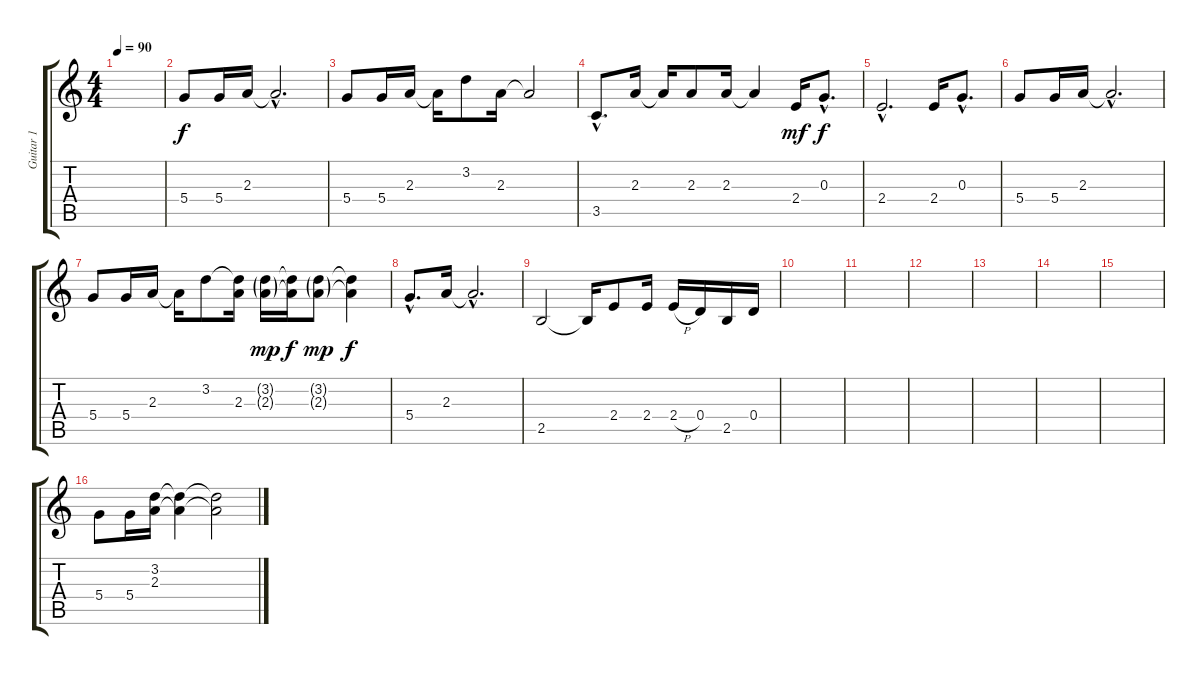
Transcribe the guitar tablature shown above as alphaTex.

\track ("Guitar 1" "Guitar 1") {instrument electricguitarjazz}
\staff {score tabs}
\tuning (E4 B3 G3 D3 A2 E2) {hide}
\ts (4 4)
\tempo 90
\clef g2
\ks c
|
5.4.8{instrument electricguitarjazz} 5.4.16 2.3.16 2.3{hac t}.2{d} |
5.4.8 5.4.16 2.3.16 2.3{t}.16 3.2.8 2.3.16 2.3{t}.2 |
3.5{hac}.8{d} 2.3.16 2.3{t}.16 2.3.8 2.3.16 2.3{t}.4 2.4.16{dy mf} 0.3{hac}.8{d dy f} |
2.4{hac}.2{d} 2.4.16 0.3{hac}.8{d} |
5.4.8 5.4.16 2.3.16 2.3{hac t}.2{d} |
5.4.8 5.4.16 2.3.16 2.3{t}.16 3.2.8 (3.2{t} 2.3).16 (3.2{g} 2.3{g}).16{dy mp} (3.2{t} 2.3{t}).16{dy f} (3.2{g} 2.3{g}).8{dy mp} (3.2{t} 2.3{t}).4{dy f} |
5.4{hac}.8{d} 2.3.16 2.3{hac t}.2{d} |
2.5.2 2.5{t}.16 2.4.8 2.4.16 2.4{h}.16 0.4.16 2.5.16 0.4.16{txt ""} |
|
|
|
|
|
|
5.4.8 5.4.16 (3.2 2.3).16 (3.2{t} 2.3{t}).4 (3.2{t} 2.3{t}).2
